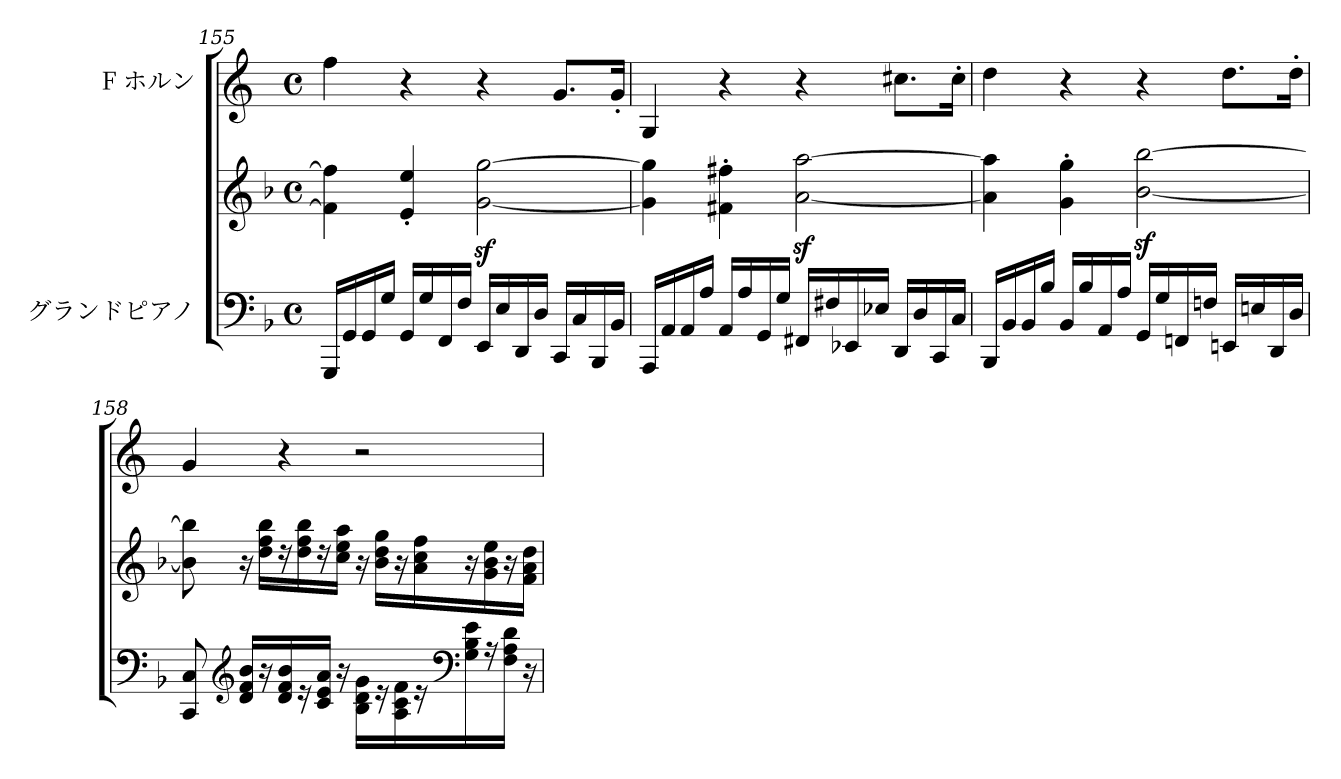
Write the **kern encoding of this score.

**kern	**kern	**kern
*part2	*part2	*part1
*staff3	*staff2	*staff1
*I"グランドピアノ	*	*I"F ホルン
*clefF4	*clefG2	*clefG2
*	*	*ITrd4c7
*k[b-]	*k[b-]	*k[b-]
*M4/4	*M4/4	*M4/4
*met(c)	*met(c)	*met(c)
=155	=155	=155
16GGG/LL	4f\] 4ff\]	4b-\
16GG/	.	.
16GG/	.	.
16G/JJ	.	.
16GG/LL	4e/' 4ee/'	4r
16G/	.	.
16FF/	.	.
16F/JJ	.	.
16EE/LL	[2g\z< [2gg\z<	4r
16E/	.	.
16DD/	.	.
16D/JJ	.	.
16CC/LL	.	8.c/L
16C/	.	.
16BBB-/	.	.
16BB-/JJ	.	16c'/Jk
!!LO:LB:g=z
=156	=156	=156
16AAA/LL	4g\] 4gg\]	4C/
16AA/	.	.
16AA/	.	.
16A/JJ	.	.
16AA/LL	4f#X\' 4ff#X\'	4r
16A/	.	.
16GG/	.	.
16G/JJ	.	.
16FF#X/LL	[2a\z< [2aa\z<	4r
16F#X/	.	.
16EE-X/	.	.
16E-X/JJ	.	.
16DD/LL	.	8.f#X\L
16D/	.	.
16CC/	.	.
16C/JJ	.	16f#'\Jk
=157	=157	=157
16BBB-/LL	4a\] 4aa\]	4g\
16BB-/	.	.
16BB-/	.	.
16B-/JJ	.	.
16BB-/LL	4g\' 4gg\'	4r
16B-/	.	.
16AA/	.	.
16A/JJ	.	.
16GG/LL	[2b-\z< [2bb-\z<	4r
16G/	.	.
16FFn/	.	.
16Fn/JJ	.	.
16EEn/LL	.	8.g\L
16En/	.	.
16DD/	.	.
16D/JJ	.	16g'\Jk
=158	=158	=158
8CC/ 8C/	8b-\] 8bb-\]	4c/
*clefG2	*	*
16d/ 16f/ 16b-/LL	16r	.
16r	16dd\ 16ff\ 16bb-\LL	.
16d/ 16f/ 16b-/	16rdd	4r
16r	16dd\ 16ff\ 16bb-\	.
16c/ 16e/ 16a/JJ	16rdd	.
16r	16cc\ 16ee\ 16aa\JJ	.
16B-\ 16d\ 16g\LL	16r	2r
16r	16b-\ 16dd\ 16gg\LL	.
16A\ 16c\ 16f\	16r	.
16r	16a\ 16cc\ 16ff\	.
*clefF4	*	*
16G\ 16B-\ 16e\	16r	.
16r	16g\ 16b-\ 16ee\	.
16F\ 16A\ 16d\JJ	16r	.
16r	16f\ 16a\ 16dd\JJ	.
=	=	=
*-	*-	*-
